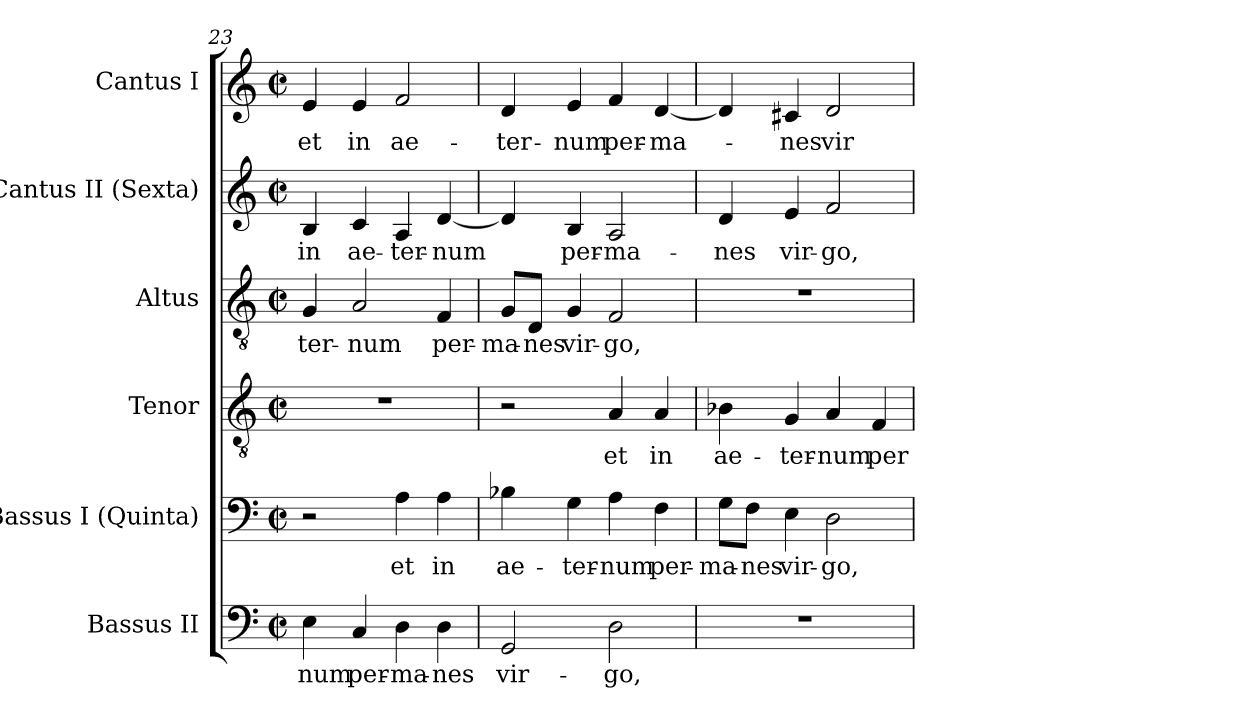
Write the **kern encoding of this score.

**kern	**text	**kern	**text	**kern	**text	**kern	**text	**kern	**text	**kern	**text
*part6	*part6	*part5	*part5	*part4	*part4	*part3	*part3	*part2	*part2	*part1	*part1
*staff6	*staff6	*staff5	*staff5	*staff4	*staff4	*staff3	*staff3	*staff2	*staff2	*staff1	*staff1
*I"Bassus II	*	*I"Bassus I (Quinta)	*	*I"Tenor	*	*I"Altus	*	*I"Cantus II (Sexta)	*	*I"Cantus I	*
*I'B.	*	*I'B.	*	*I'T.	*	*I'T.	*	*I'A.	*	*I'A.	*
*clefF4	*	*clefF4	*	*clefGv2	*	*clefGv2	*	*clefG2	*	*clefG2	*
*	*	*	*	*ITrd7c12	*	*ITrd7c12	*	*	*	*	*
*k[]	*	*k[]	*	*k[]	*	*k[]	*	*k[]	*	*k[]	*
*C:	*	*C:	*	*C:	*	*C:	*	*C:	*	*C:	*
*M2/2	*	*M2/2	*	*M2/2	*	*M2/2	*	*M2/2	*	*M2/2	*
*met(c|)	*	*met(c|)	*	*met(c|)	*	*met(c|)	*	*met(c|)	*	*met(c|)	*
=23	=23	=23	=23	=23	=23	=23	=23	=23	=23	=23	=23
!	!LO:LY:b:color=#000000	!	!	!	!	!	!	!	!	!	!
!	!	!	!	!	!	!	!LO:LY:b:color=#000000	!	!	!	!
!	!	!	!	!	!	!	!	!	!LO:LY:b:color=#000000	!	!
!	!	!	!	!	!	!	!	!	!	!	!LO:LY:b:color=#000000
4Ei\	-num	2r	.	1r	.	4GGi/	-ter-	4Bi/	in	4ei/	et
!	!LO:LY:b:color=#000000	!	!	!	!	!	!	!	!	!	!
!	!	!	!	!	!	!	!LO:LY:b:color=#000000	!	!	!	!
!	!	!	!	!	!	!	!	!	!LO:LY:b:color=#000000	!	!
!	!	!	!	!	!	!	!	!	!	!	!LO:LY:b:color=#000000
4Ci/	per-	.	.	.	.	2AAi/	-num	4ci/	ae-	4ei/	in
!	!LO:LY:b:color=#000000	!	!	!	!	!	!	!	!	!	!
!	!	!	!LO:LY:b:color=#000000	!	!	!	!	!	!	!	!
!	!	!	!	!	!	!	!	!	!LO:LY:b:color=#000000	!	!
!	!	!	!	!	!	!	!	!	!	!	!LO:LY:b:color=#000000
4Di\	-ma-	4Ai\	et	.	.	.	.	4Ai/	-ter-	2fi/	ae-
!	!LO:LY:b:color=#000000	!	!	!	!	!	!	!	!	!	!
!	!	!	!LO:LY:b:color=#000000	!	!	!	!	!	!	!	!
!	!	!	!	!	!	!	!LO:LY:b:color=#000000	!	!	!	!
!	!	!	!	!	!	!	!	!	!LO:LY:b:color=#000000	!	!
4Di\	-nes	4Ai\	in	.	.	4FFi/	per-	[<4di/	-num	.	.
!!LO:LB:g=z
=24	=24	=24	=24	=24	=24	=24	=24	=24	=24	=24	=24
!	!LO:LY:b:color=#000000	!	!	!	!	!	!	!	!	!	!
!	!	!	!LO:LY:b:color=#000000	!	!	!	!	!	!	!	!
!	!	!	!	!	!	!	!LO:LY:b:color=#000000	!	!	!	!
!	!	!	!	!	!	!	!	!	!	!	!LO:LY:b:color=#000000
2GGi/	vir-	4B-Xi\	ae-	2r	.	8GGi/L	-ma-	4di/]	.	4di/	-ter-
!	!	!	!	!	!	!	!LO:LY:b:color=#000000	!	!	!	!
.	.	.	.	.	.	8DDi/J	-nes	.	.	.	.
!	!	!	!LO:LY:b:color=#000000	!	!	!	!	!	!	!	!
!	!	!	!	!	!	!	!LO:LY:b:color=#000000	!	!	!	!
!	!	!	!	!	!	!	!	!	!LO:LY:b:color=#000000	!	!
!	!	!	!	!	!	!	!	!	!	!	!LO:LY:b:color=#000000
.	.	4Gi\	-ter-	.	.	4GGi/	vir-	4Bi/	per-	4ei/	-num
!	!LO:LY:b:color=#000000	!	!	!	!	!	!	!	!	!	!
!	!	!	!LO:LY:b:color=#000000	!	!	!	!	!	!	!	!
!	!	!	!	!	!LO:LY:b:color=#000000	!	!	!	!	!	!
!	!	!	!	!	!	!	!LO:LY:b:color=#000000	!	!	!	!
!	!	!	!	!	!	!	!	!	!LO:LY:b:color=#000000	!	!
!	!	!	!	!	!	!	!	!	!	!	!LO:LY:b:color=#000000
2Di\	-go,	4Ai\	-num	4AAi/	et	2FFi/	-go,	2Ai/	-ma-	4fi/	per-
!	!	!	!LO:LY:b:color=#000000	!	!	!	!	!	!	!	!
!	!	!	!	!	!LO:LY:b:color=#000000	!	!	!	!	!	!
!	!	!	!	!	!	!	!	!	!	!	!LO:LY:b:color=#000000
.	.	4Fi\	per-	4AAi/	in	.	.	.	.	[<4di/	-ma-
=25	=25	=25	=25	=25	=25	=25	=25	=25	=25	=25	=25
!	!	!	!LO:LY:b:color=#000000	!	!	!	!	!	!	!	!
!	!	!	!	!	!LO:LY:b:color=#000000	!	!	!	!	!	!
!	!	!	!	!	!	!	!	!	!LO:LY:b:color=#000000	!	!
1r	.	8Gi\L	-ma-	4BB-Xi\	ae-	1r	.	4di/	-nes	4di/]	.
!	!	!	!LO:LY:b:color=#000000	!	!	!	!	!	!	!	!
.	.	8Fi\J	-nes	.	.	.	.	.	.	.	.
!	!	!	!LO:LY:b:color=#000000	!	!	!	!	!	!	!	!
!	!	!	!	!	!LO:LY:b:color=#000000	!	!	!	!	!	!
!	!	!	!	!	!	!	!	!	!LO:LY:b:color=#000000	!	!
!	!	!	!	!	!	!	!	!	!	!	!LO:LY:b:color=#000000
.	.	4Ei\	vir-	4GGi/	-ter-	.	.	4ei/	vir-	4c#Xi/	-nes
!	!	!	!LO:LY:b:color=#000000	!	!	!	!	!	!	!	!
!	!	!	!	!	!LO:LY:b:color=#000000	!	!	!	!	!	!
!	!	!	!	!	!	!	!	!	!LO:LY:b:color=#000000	!	!
!	!	!	!	!	!	!	!	!	!	!	!LO:LY:b:color=#000000
.	.	2Di\	-go,	4AAi/	-num	.	.	2fi/	-go,	2di/	vir-
!	!	!	!	!	!LO:LY:b:color=#000000	!	!	!	!	!	!
.	.	.	.	4FFi/	per-	.	.	.	.	.	.
=	=	=	=	=	=	=	=	=	=	=	=
*-	*-	*-	*-	*-	*-	*-	*-	*-	*-	*-	*-
